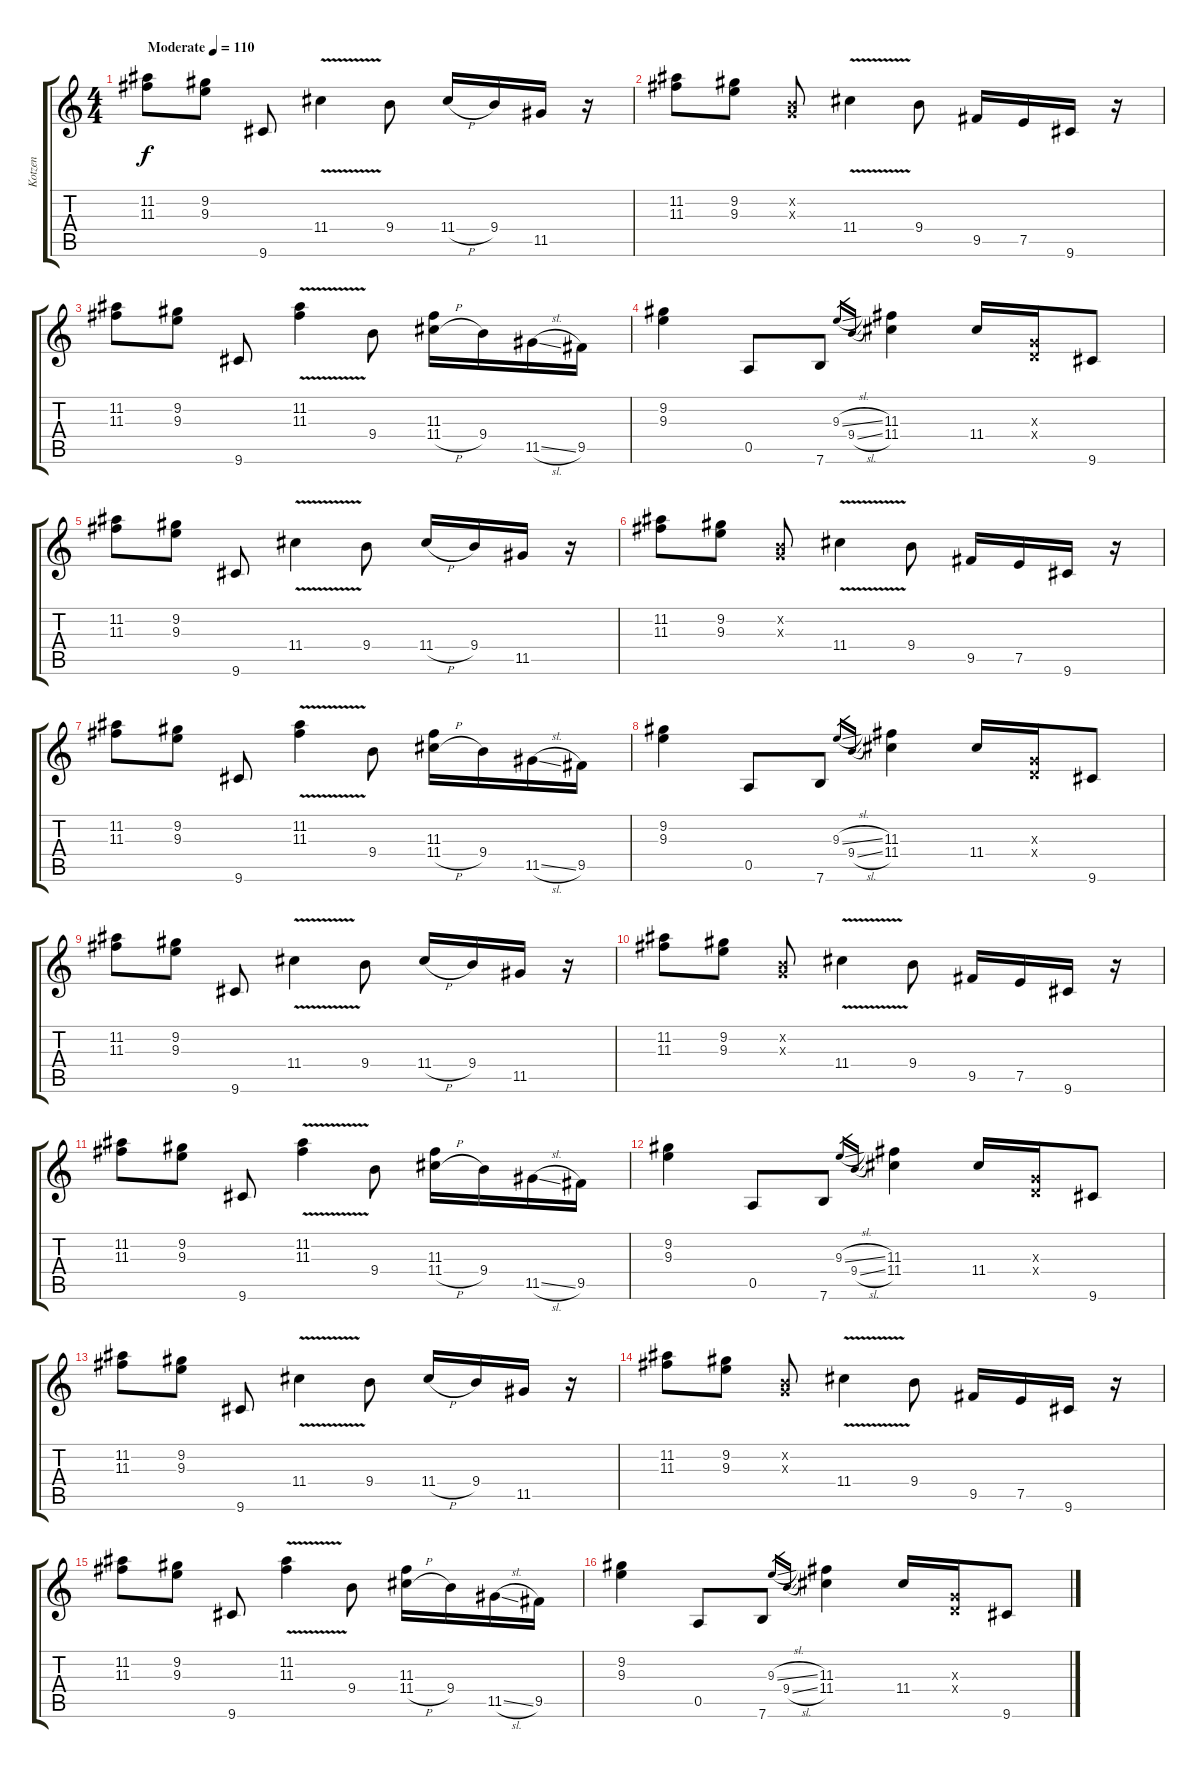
\track ("Kotzen" "Kotzen") {instrument overdrivenguitar}
\staff {score tabs}
\tuning (E4 B3 G3 D3 A2 E2) {hide}
\ts (4 4)
\tempo (110 "Moderate")
\clef g2
\ks c
(11.2 11.3).8{dy f instrument overdrivenguitar} (9.2 9.3).8 9.6.8 11.4{v}.4 9.4.8 11.4{h}.16 9.4.16 11.5.16 r.16 |
(11.2 11.3).8 (9.2 9.3).8 (0.2{x} 0.3{x}).8 11.4{v}.4 9.4.8 9.5.16 7.5.16 9.6.16 r.16 |
(11.2 11.3).8 (9.2 9.3).8 9.6.8 (11.2{v} 11.3{v}).4 9.4.8 (11.3 11.4{h}).16 9.4.16 11.5{sl}.16 9.5.16 |
(9.2 9.3).4 0.5.8 7.6.8 9.3{sl}.16{gr} 9.4{sl}.16{gr} (11.3 11.4).4 11.4.16 (0.3{x} 0.4{x}).16 9.6.8 |
(11.2 11.3).8 (9.2 9.3).8 9.6.8 11.4{v}.4 9.4.8 11.4{h}.16 9.4.16 11.5.16 r.16 |
(11.2 11.3).8 (9.2 9.3).8 (0.2{x} 0.3{x}).8 11.4{v}.4 9.4.8 9.5.16 7.5.16 9.6.16 r.16 |
(11.2 11.3).8 (9.2 9.3).8 9.6.8 (11.2{v} 11.3{v}).4 9.4.8 (11.3 11.4{h}).16 9.4.16 11.5{sl}.16 9.5.16 |
(9.2 9.3).4 0.5.8 7.6.8 9.3{sl}.16{gr} 9.4{sl}.16{gr} (11.3 11.4).4 11.4.16 (0.3{x} 0.4{x}).16 9.6.8 |
(11.2 11.3).8 (9.2 9.3).8 9.6.8 11.4{v}.4 9.4.8 11.4{h}.16 9.4.16 11.5.16 r.16 |
(11.2 11.3).8 (9.2 9.3).8 (0.2{x} 0.3{x}).8 11.4{v}.4 9.4.8 9.5.16 7.5.16 9.6.16 r.16 |
(11.2 11.3).8 (9.2 9.3).8 9.6.8 (11.2{v} 11.3{v}).4 9.4.8 (11.3 11.4{h}).16 9.4.16 11.5{sl}.16 9.5.16 |
(9.2 9.3).4 0.5.8 7.6.8 9.3{sl}.16{gr} 9.4{sl}.16{gr} (11.3 11.4).4 11.4.16 (0.3{x} 0.4{x}).16 9.6.8 |
(11.2 11.3).8 (9.2 9.3).8 9.6.8 11.4{v}.4 9.4.8 11.4{h}.16 9.4.16 11.5.16 r.16 |
(11.2 11.3).8 (9.2 9.3).8 (0.2{x} 0.3{x}).8 11.4{v}.4 9.4.8 9.5.16 7.5.16 9.6.16 r.16 |
(11.2 11.3).8 (9.2 9.3).8 9.6.8 (11.2{v} 11.3{v}).4 9.4.8 (11.3 11.4{h}).16 9.4.16 11.5{sl}.16 9.5.16 |
(9.2 9.3).4 0.5.8 7.6.8 9.3{sl}.16{gr} 9.4{sl}.16{gr} (11.3 11.4).4 11.4.16 (0.3{x} 0.4{x}).16 9.6.8
